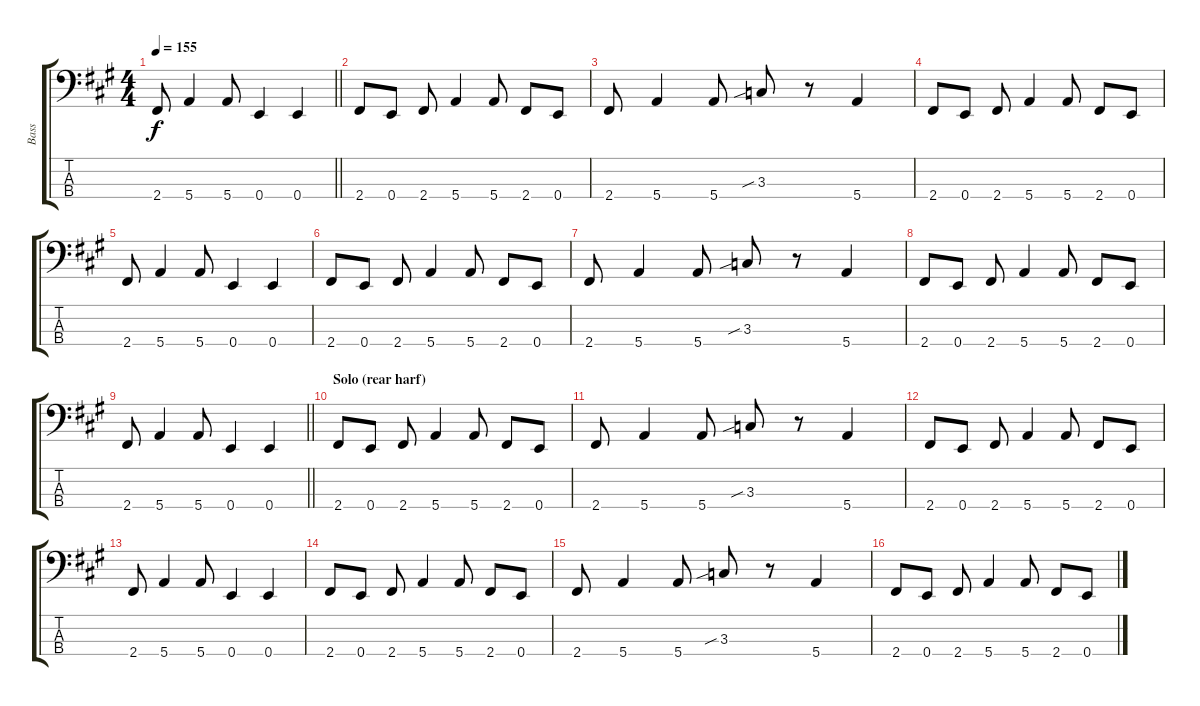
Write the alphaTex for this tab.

\track ("Bass" "Bass") {instrument electricbassfinger}
\staff {score tabs}
\tuning (G2 D2 A1 E1) {hide}
\ts (4 4)
\tempo 155
\clef f4
\barLineRight lightlight
\ks a
2.4.8{dy f} 5.4.4 5.4.8 0.4.4 0.4.4 |
2.4.8 0.4.8 2.4.8 5.4.4 5.4.8 2.4.8 0.4.8 |
2.4.8 5.4.4 5.4.8 3.3{sib}.8 r.8 5.4.4 |
2.4.8 0.4.8 2.4.8 5.4.4 5.4.8 2.4.8 0.4.8 |
2.4.8 5.4.4 5.4.8 0.4.4 0.4.4 |
2.4.8 0.4.8 2.4.8 5.4.4 5.4.8 2.4.8 0.4.8 |
2.4.8 5.4.4 5.4.8 3.3{sib}.8 r.8 5.4.4 |
2.4.8 0.4.8 2.4.8 5.4.4 5.4.8 2.4.8 0.4.8 |
\barLineRight lightlight
2.4.8 5.4.4 5.4.8 0.4.4 0.4.4 |
\section ("" "Solo (rear harf)")
2.4.8 0.4.8 2.4.8 5.4.4 5.4.8 2.4.8 0.4.8 |
2.4.8 5.4.4 5.4.8 3.3{sib}.8 r.8 5.4.4 |
2.4.8 0.4.8 2.4.8 5.4.4 5.4.8 2.4.8 0.4.8 |
2.4.8 5.4.4 5.4.8 0.4.4 0.4.4 |
2.4.8 0.4.8 2.4.8 5.4.4 5.4.8 2.4.8 0.4.8 |
2.4.8 5.4.4 5.4.8 3.3{sib}.8 r.8 5.4.4 |
2.4.8 0.4.8 2.4.8 5.4.4 5.4.8 2.4.8 0.4.8
